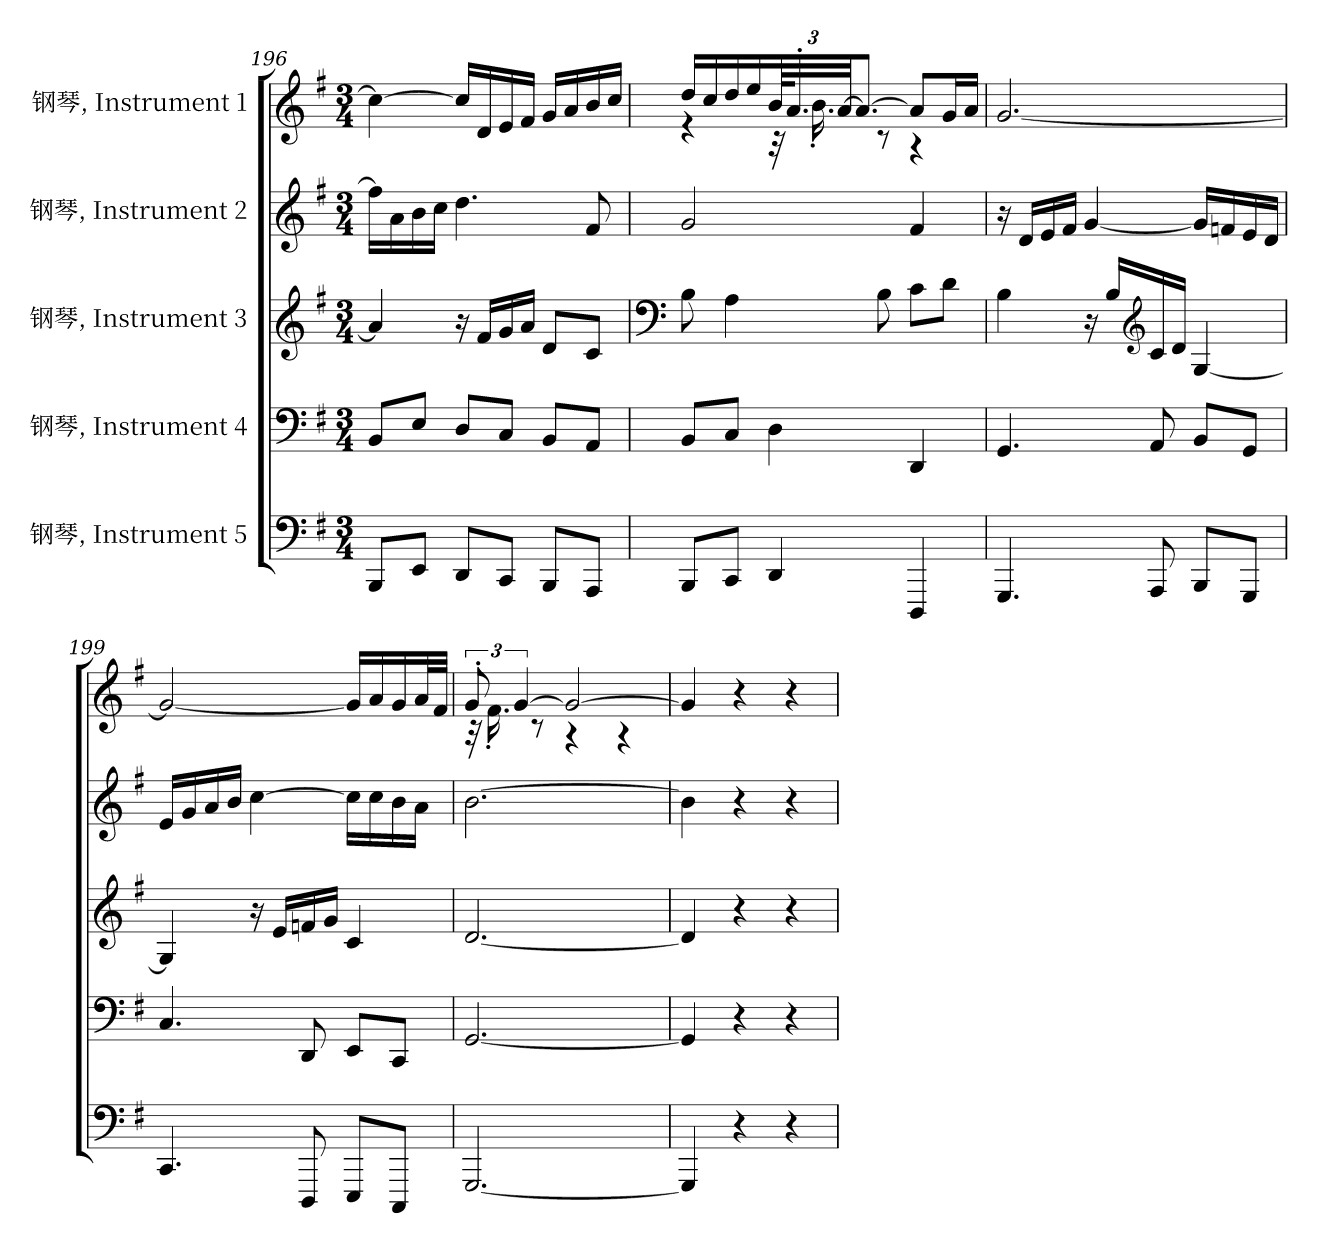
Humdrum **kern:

**kern	**kern	**kern	**kern	**kern
*part5	*part4	*part3	*part2	*part1
*staff5	*staff4	*staff3	*staff2	*staff1
*I"钢琴, Instrument 5	*I"钢琴, Instrument 4	*I"钢琴, Instrument 3	*I"钢琴, Instrument 2	*I"钢琴, Instrument 1
!!LO:LB:g=z
*clefF4	*clefF4	*clefG2	*clefG2	*clefG2
*k[f#]	*k[f#]	*k[f#]	*k[f#]	*k[f#]
*M3/4	*M3/4	*M3/4	*M3/4	*M3/4
=196	=196	=196	=196	=196
8BBB/L	8BB/L	4a/]	16ff#\LL]	4cc\_
.	.	.	16a\	.
8EE/J	8E/J	.	16b\	.
.	.	.	16cc\JJ	.
8DD/L	8D/L	16r	4.dd\	16cc/LL]
.	.	16f#/LL	.	16d/
8CC/J	8C/J	16g/	.	16e/
.	.	16a/JJ	.	16f#/JJ
8BBB/L	8BB/L	8d/L	.	16g/LL
.	.	.	.	16a/
8AAA/J	8AA/J	8c/J	8f#/	16b/
.	.	.	.	16cc/JJ
=197	=197	=197	=197	=197
*	*	*clefF4	*	*
*	*	*	*	*^
8BBB/L	8BB/L	8B\	2g/	16dd/LL	4r
.	.	.	.	16cc/	.
8CC/J	8C/J	4A\	.	16dd/	.
.	.	.	.	16ee/	.
*	*	*	*	*Xbrackettup	*
4DD/	4D\	.	.	96b/KL	32r
.	.	.	.	48.a'/	.
.	.	.	.	.	16.b'\
.	.	.	.	[48a/JJ	.
.	.	.	.	8.a/J_	.
.	.	8B\	.	.	8r
4DDD/	4DD/	8c\L	4f#/	8a/L]	4r
.	.	8d\J	.	16g/L	.
.	.	.	.	16a/JJ	.
*	*	*	*	*v	*v
=198	=198	=198	=198	=198
4.GGG/	4.GG/	4B\	16r	[2.g/
.	.	.	16d/LL	.
.	.	.	16e/	.
.	.	.	16f#/JJ	.
.	.	16r	[4g/	.
.	.	16B/LL	.	.
*	*	*clefG2	*	*
8AAA/	8AA/	16c/	.	.
.	.	16d/JJ	.	.
8BBB/L	8BB/L	[4G/	16g/LL]	.
.	.	.	16fn/	.
8GGG/J	8GG/J	.	16e/	.
.	.	.	16d/JJ	.
!!LO:PB:g=z
=199	=199	=199	=199	=199
4.CC/	4.C/	4G/]	16e/LL	2g/_
.	.	.	16g/	.
.	.	.	16a/	.
.	.	.	16b/JJ	.
.	.	16r	[4cc\	.
.	.	16e/LL	.	.
8DDD/	8DD/	16fn/	.	.
.	.	16g/JJ	.	.
8EEE/L	8EE/L	4c/	16cc\LL]	16g/LL]
.	.	.	16cc\	16a/
8CCC/J	8CC/J	.	16b\	16g/
.	.	.	16a\JJ	32a/L
.	.	.	.	32f#/JJJ
=200	=200	=200	=200	=200
*	*	*	*	*brackettup
*	*	*	*	*^
[2.GGG/	[2.GG/	[2.d/	[2.b\	12g'/	32r
.	.	.	.	.	16.f#'\
.	.	.	.	[6g/	.
.	.	.	.	.	8r
.	.	.	.	2g/_	4r
.	.	.	.	.	4r
*	*	*	*	*v	*v
=201	=201	=201	=201	=201
4GGG/]	4GG/]	4d/]	4b\]	4g/]
4r	4r	4r	4r	4r
4r	4r	4r	4r	4r
=	=	=	=	=
*-	*-	*-	*-	*-
